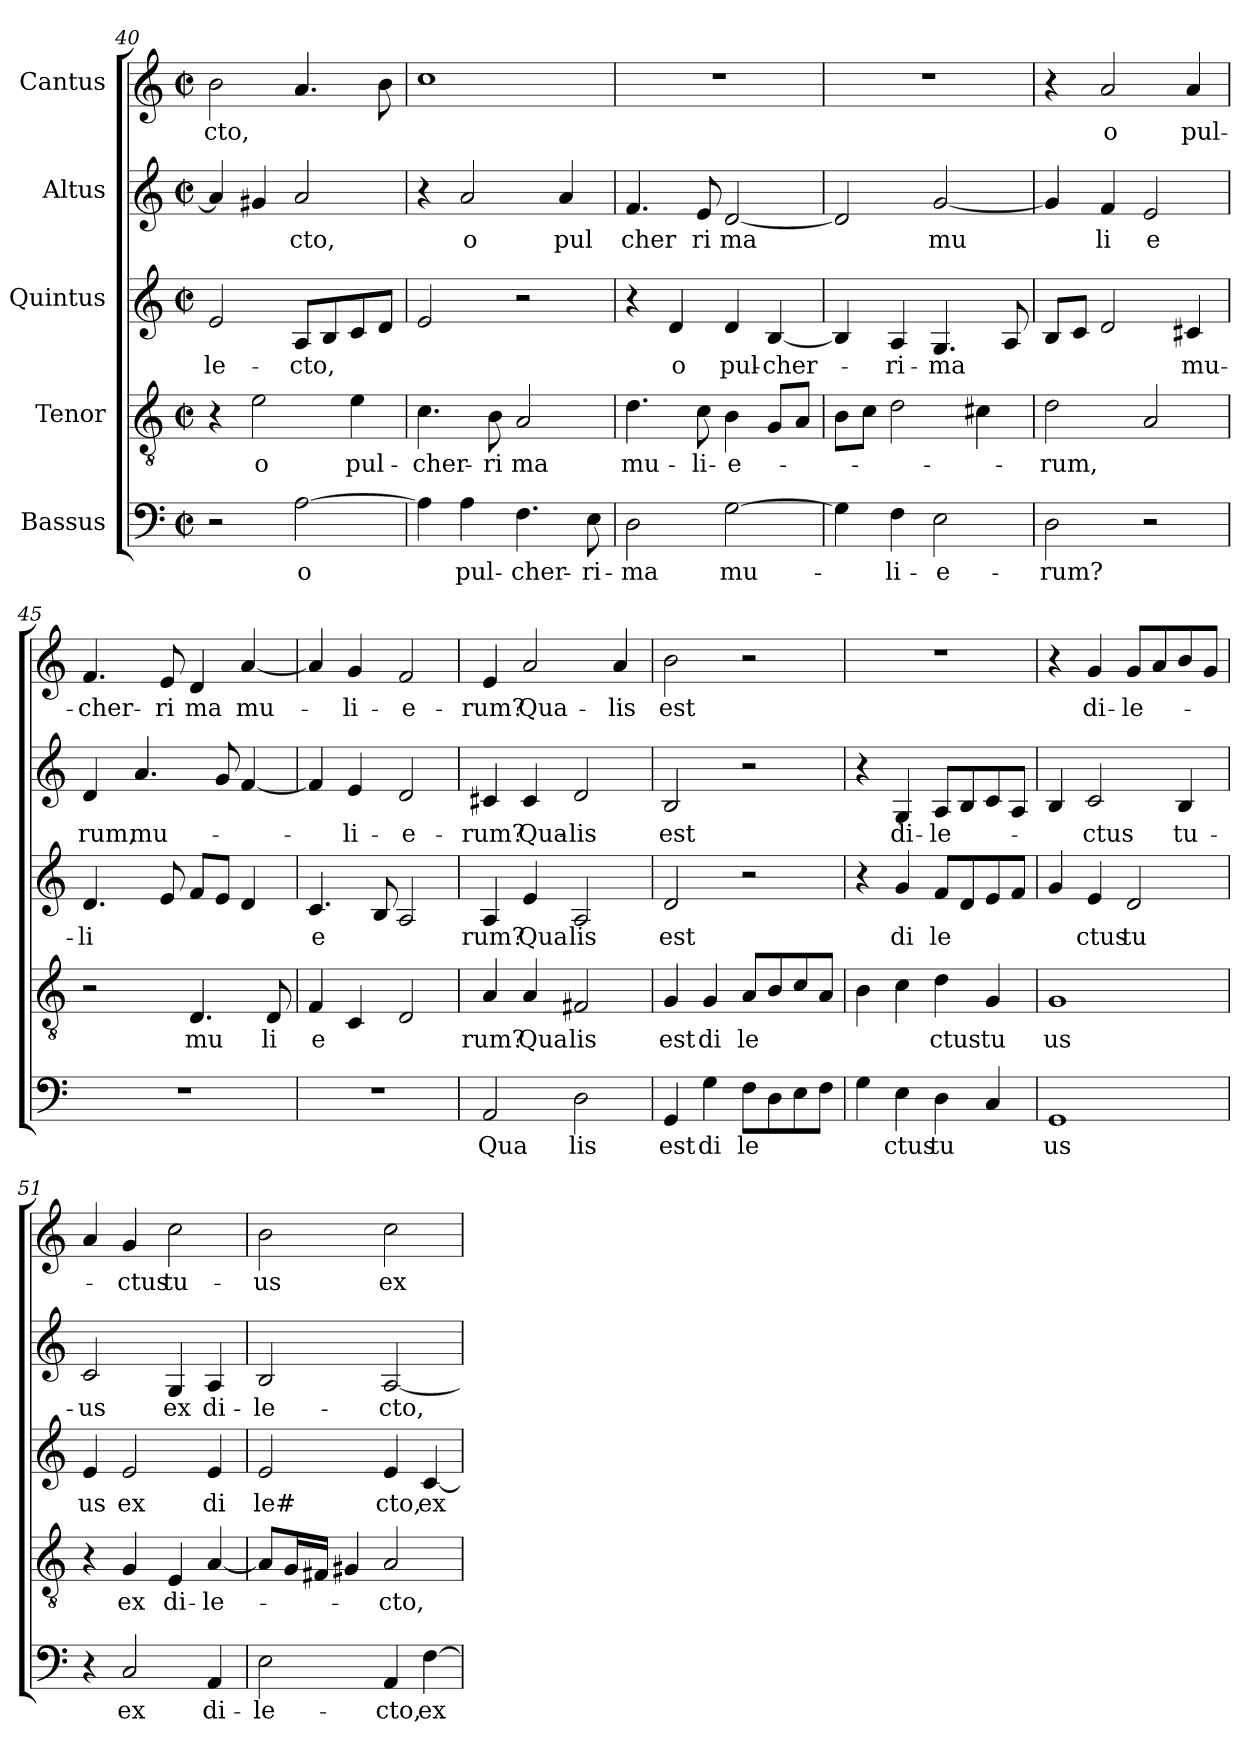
**kern	**text	**kern	**text	**kern	**text	**kern	**text	**kern	**text
*part5	*part5	*part4	*part4	*part3	*part3	*part2	*part2	*part1	*part1
*staff5	*staff5	*staff4	*staff4	*staff3	*staff3	*staff2	*staff2	*staff1	*staff1
*I"Bassus	*	*I"Tenor	*	*I"Quintus	*	*I"Altus	*	*I"Cantus	*
*clefF4	*	*clefGv2	*	*clefG2	*	*clefG2	*	*clefG2	*
*M2/2	*	*M2/2	*	*M2/2	*	*M2/2	*	*M2/2	*
*met(c|)	*	*met(c|)	*	*met(c|)	*	*met(c|)	*	*met(c|)	*
=40	=40	=40	=40	=40	=40	=40	=40	=40	=40
!	!	!	!	!	!LO:LY:b:cj	!	!	!	!LO:LY:b
2r	.	4r	.	2e/	-le-	4a/]	.	2b\	-cto,
!	!	!	!LO:LY:b:cj	!	!	!	!	!	!
.	.	2e\	o	.	.	4g#X/	.	.	.
!	!LO:LY:b:cj	!	!	!	!LO:LY:b	!	!LO:LY:b:cj	!	!
[>2A\	o	.	.	8A/L	-cto,	2a/	cto,	4.a/	.
.	.	.	.	8B/	.	.	.	.	.
!	!	!	!LO:LY:b:cj	!	!	!	!	!	!
.	.	4e\	pul-	8c/	.	.	.	.	.
.	.	.	.	8d/J	.	.	.	8b\	.
=41	=41	=41	=41	=41	=41	=41	=41	=41	=41
!	!	!	!LO:LY:b:cj	!	!	!	!	!	!
4A\]	.	4.c\	-cher-	2e/	.	4r	.	1cc	.
!	!LO:LY:b:cj	!	!	!	!	!	!LO:LY:b:cj	!	!
4A\	pul-	.	.	.	.	2a/	o	.	.
!	!	!	!LO:LY:b:cj	!	!	!	!	!	!
.	.	8B\	-ri	.	.	.	.	.	.
!	!LO:LY:b:cj	!	!LO:LY:b:cj	!	!	!	!	!	!
4.F\	-cher-	2A/	ma	2r	.	.	.	.	.
!	!	!	!	!	!	!	!LO:LY:b:cj	!	!
.	.	.	.	.	.	4a/	pul	.	.
!	!LO:LY:b:cj	!	!	!	!	!	!	!	!
8E\	-ri-	.	.	.	.	.	.	.	.
=42	=42	=42	=42	=42	=42	=42	=42	=42	=42
!	!LO:LY:b:cj	!	!LO:LY:b:cj	!	!	!	!LO:LY:b:cj	!	!
2D\	-ma	4.d\	mu-	4r	.	4.f/	cher	1r	.
!	!	!	!	!	!LO:LY:b:cj	!	!	!	!
.	.	.	.	4d/	o	.	.	.	.
!	!	!	!LO:LY:b:cj	!	!	!	!LO:LY:b:cj	!	!
.	.	8c\	-li-	.	.	8e/	ri	.	.
!	!LO:LY:b	!	!LO:LY:b:cj	!	!LO:LY:b:cj	!	!LO:LY:b	!	!
[>2G\	mu-	4B\	-e-	4d/	pul-	[<2d/	ma	.	.
!	!	!	!	!	!LO:LY:b	!	!	!	!
.	.	8G/L	.	[<4B/	-cher-	.	.	.	.
.	.	8A/J	.	.	.	.	.	.	.
=43	=43	=43	=43	=43	=43	=43	=43	=43	=43
4G\]	.	8B\L	.	4B/]	.	2d/]	.	1r	.
.	.	8c\J	.	.	.	.	.	.	.
!	!LO:LY:b:cj	!	!	!	!LO:LY:b:cj	!	!	!	!
4F\	-li-	2d\	.	4A/	-ri-	.	.	.	.
!	!LO:LY:b:cj	!	!	!	!LO:LY:b	!	!LO:LY:b	!	!
2E\	-e-	.	.	4.G/	-ma	[<2g/	mu	.	.
.	.	4c#\	.	.	.	.	.	.	.
.	.	.	.	8A/	.	.	.	.	.
=44	=44	=44	=44	=44	=44	=44	=44	=44	=44
!	!LO:LY:b:cj	!	!LO:LY:b	!	!	!	!	!	!
2D\	-rum?	2d\	-rum,	8B/L	.	4g/]	.	4r	.
.	.	.	.	8c/J	.	.	.	.	.
!	!	!	!	!	!	!	!LO:LY:b:cj	!	!LO:LY:b:cj
.	.	.	.	2d/	.	4f/	li	2a/	o
!	!	!	!	!	!	!	!LO:LY:b:cj	!	!
2r	.	2A/	.	.	.	2e/	e	.	.
!	!	!	!	!	!LO:LY:b:cj	!	!	!	!LO:LY:b:cj
.	.	.	.	4c#X/	mu-	.	.	4a/	pul-
!!LO:LB:g=z
=45	=45	=45	=45	=45	=45	=45	=45	=45	=45
!	!	!	!	!	!LO:LY:b:cj	!	!LO:LY:b:cj	!	!LO:LY:b:cj
1r	.	2r	.	4.d/	-li	4d/	rum,	4.f/	-cher-
!	!	!	!	!	!	!	!LO:LY:b	!	!
.	.	.	.	.	.	4.a/	mu-	.	.
!	!	!	!	!	!	!	!	!	!LO:LY:b:cj
.	.	.	.	8e/	.	.	.	8e/	-ri
!	!	!	!LO:LY:b:cj	!	!	!	!	!	!LO:LY:b:cj
.	.	4.D/	mu	8f/L	.	.	.	4d/	ma
.	.	.	.	8e/J	.	8g/	.	.	.
!	!	!	!	!	!	!	!	!	!LO:LY:b
.	.	.	.	4d/	.	[<4f/	.	[<4a/	mu-
!	!	!	!LO:LY:b:cj	!	!	!	!	!	!
.	.	8D/	li	.	.	.	.	.	.
=46	=46	=46	=46	=46	=46	=46	=46	=46	=46
!	!	!	!LO:LY:b:cj	!	!LO:LY:b:cj	!	!	!	!
1r	.	4F/	e	4.c/	e	4f/]	.	4a/]	.
!	!	!	!	!	!	!	!LO:LY:b:cj	!	!LO:LY:b:cj
.	.	4C/	.	.	.	4e/	-li-	4g/	-li-
.	.	.	.	8B/	.	.	.	.	.
!	!	!	!	!	!	!	!LO:LY:b:cj	!	!LO:LY:b:cj
.	.	2D/	.	2A/	.	2d/	-e-	2f/	-e-
=47	=47	=47	=47	=47	=47	=47	=47	=47	=47
!	!LO:LY:b:cj	!	!LO:LY:b:cj	!	!LO:LY:b:cj	!	!LO:LY:b:cj	!	!LO:LY:b:cj
2AA/	Qua	4A/	rum?	4A/	rum?	4c#/	-rum?	4e/	-rum?
!	!	!	!LO:LY:b:cj	!	!LO:LY:b:cj	!	!LO:LY:b:cj	!	!LO:LY:b:cj
.	.	4A/	Qua	4e/	Qua	4c#/	Qua-	2a/	Qua-
!	!LO:LY:b:cj	!	!LO:LY:b:cj	!	!LO:LY:b:cj	!	!LO:LY:b:cj	!	!
2D\	lis	2F#X/	lis	2A/	lis	2d/	-lis	.	.
!	!	!	!	!	!	!	!	!	!LO:LY:b:cj
.	.	.	.	.	.	.	.	4a/	-lis
=48	=48	=48	=48	=48	=48	=48	=48	=48	=48
!	!LO:LY:b:cj	!	!LO:LY:b:cj	!	!LO:LY:b:cj	!	!LO:LY:b:cj	!	!LO:LY:b:cj
4GG/	est	4G/	est	2d/	est	2B/	est	2b\	est
!	!LO:LY:b:cj	!	!LO:LY:b:cj	!	!	!	!	!	!
4G\	di	4G/	di	.	.	.	.	.	.
!	!LO:LY:b:cj	!	!LO:LY:b:cj	!	!	!	!	!	!
8F\L	le	8A/L	le	2r	.	2r	.	2r	.
8D\	.	8B/	.	.	.	.	.	.	.
8E\	.	8c/	.	.	.	.	.	.	.
8F\J	.	8A/J	.	.	.	.	.	.	.
=49	=49	=49	=49	=49	=49	=49	=49	=49	=49
4G\	.	4B\	.	4r	.	4r	.	1r	.
!	!LO:LY:b:cj	!	!	!	!LO:LY:b:cj	!	!LO:LY:b:cj	!	!
4E\	ctus	4c\	.	4g/	di	4G/	di-	.	.
!	!LO:LY:b:cj	!	!LO:LY:b:cj	!	!LO:LY:b:cj	!	!LO:LY:b:cj	!	!
4D\	tu	4d\	ctus	8f/L	le	8A/L	-le-	.	.
.	.	.	.	8d/	.	8B/	.	.	.
!	!	!	!LO:LY:b:cj	!	!	!	!	!	!
4C/	.	4G/	tu	8e/	.	8c/	.	.	.
.	.	.	.	8f/J	.	8A/J	.	.	.
=50	=50	=50	=50	=50	=50	=50	=50	=50	=50
!	!LO:LY:b:cj	!	!LO:LY:b:cj	!	!	!	!	!	!
1GG	us	1G	us	4g/	.	4B/	.	4r	.
!	!	!	!	!	!LO:LY:b:cj	!	!LO:LY:b:cj	!	!LO:LY:b:cj
.	.	.	.	4e/	ctus	2c/	-ctus	4g/	di-
!	!	!	!	!	!LO:LY:b:cj	!	!	!	!LO:LY:b:cj
.	.	.	.	2d/	tu	.	.	8g/L	-le-
.	.	.	.	.	.	.	.	8a/	.
!	!	!	!	!	!	!	!LO:LY:b:cj	!	!
.	.	.	.	.	.	4B/	tu-	8b/	.
.	.	.	.	.	.	.	.	8g/J	.
!!LO:LB:g=z
=51	=51	=51	=51	=51	=51	=51	=51	=51	=51
!	!	!	!	!	!LO:LY:b:cj	!	!LO:LY:b:cj	!	!
4r	.	4r	.	4e/	us	2c/	-us	4a/	.
!	!LO:LY:b:cj	!	!LO:LY:b:cj	!	!LO:LY:b:cj	!	!	!	!LO:LY:b:cj
2C/	ex	4G/	ex	2e/	ex	.	.	4g/	-ctus
!	!	!	!LO:LY:b:cj	!	!	!	!LO:LY:b:cj	!	!LO:LY:b:cj
.	.	4E/	di-	.	.	4G/	ex	2cc\	tu-
!	!LO:LY:b:cj	!	!LO:LY:b:cj	!	!LO:LY:b:cj	!	!LO:LY:b:cj	!	!
4AA/	di-	[<4A/	-le-	4e/	di	4A/	di-	.	.
=52	=52	=52	=52	=52	=52	=52	=52	=52	=52
!	!LO:LY:b:cj	!	!	!	!LO:LY:b:cj	!	!LO:LY:b:cj	!	!LO:LY:b:cj
2E\	-le-	8A/L]	.	2e/	le#	2B/	-le-	2b\	-us
.	.	16G/	.	.	.	.	.	.	.
.	.	16F#/J	.	.	.	.	.	.	.
.	.	4G#/	.	.	.	.	.	.	.
!	!LO:LY:b:cj	!	!LO:LY:b:cj	!	!LO:LY:b:cj	!	!LO:LY:b	!	!LO:LY:b:cj
4AA/	-cto,	2A/	-cto,	4e/	cto,	[<2A/	-cto,	2cc\	ex
!	!LO:LY:b:cj	!	!	!	!LO:LY:b:cj	!	!	!	!
[>4F\	ex	.	.	[<4c/	ex	.	.	.	.
=	=	=	=	=	=	=	=	=	=
*-	*-	*-	*-	*-	*-	*-	*-	*-	*-
